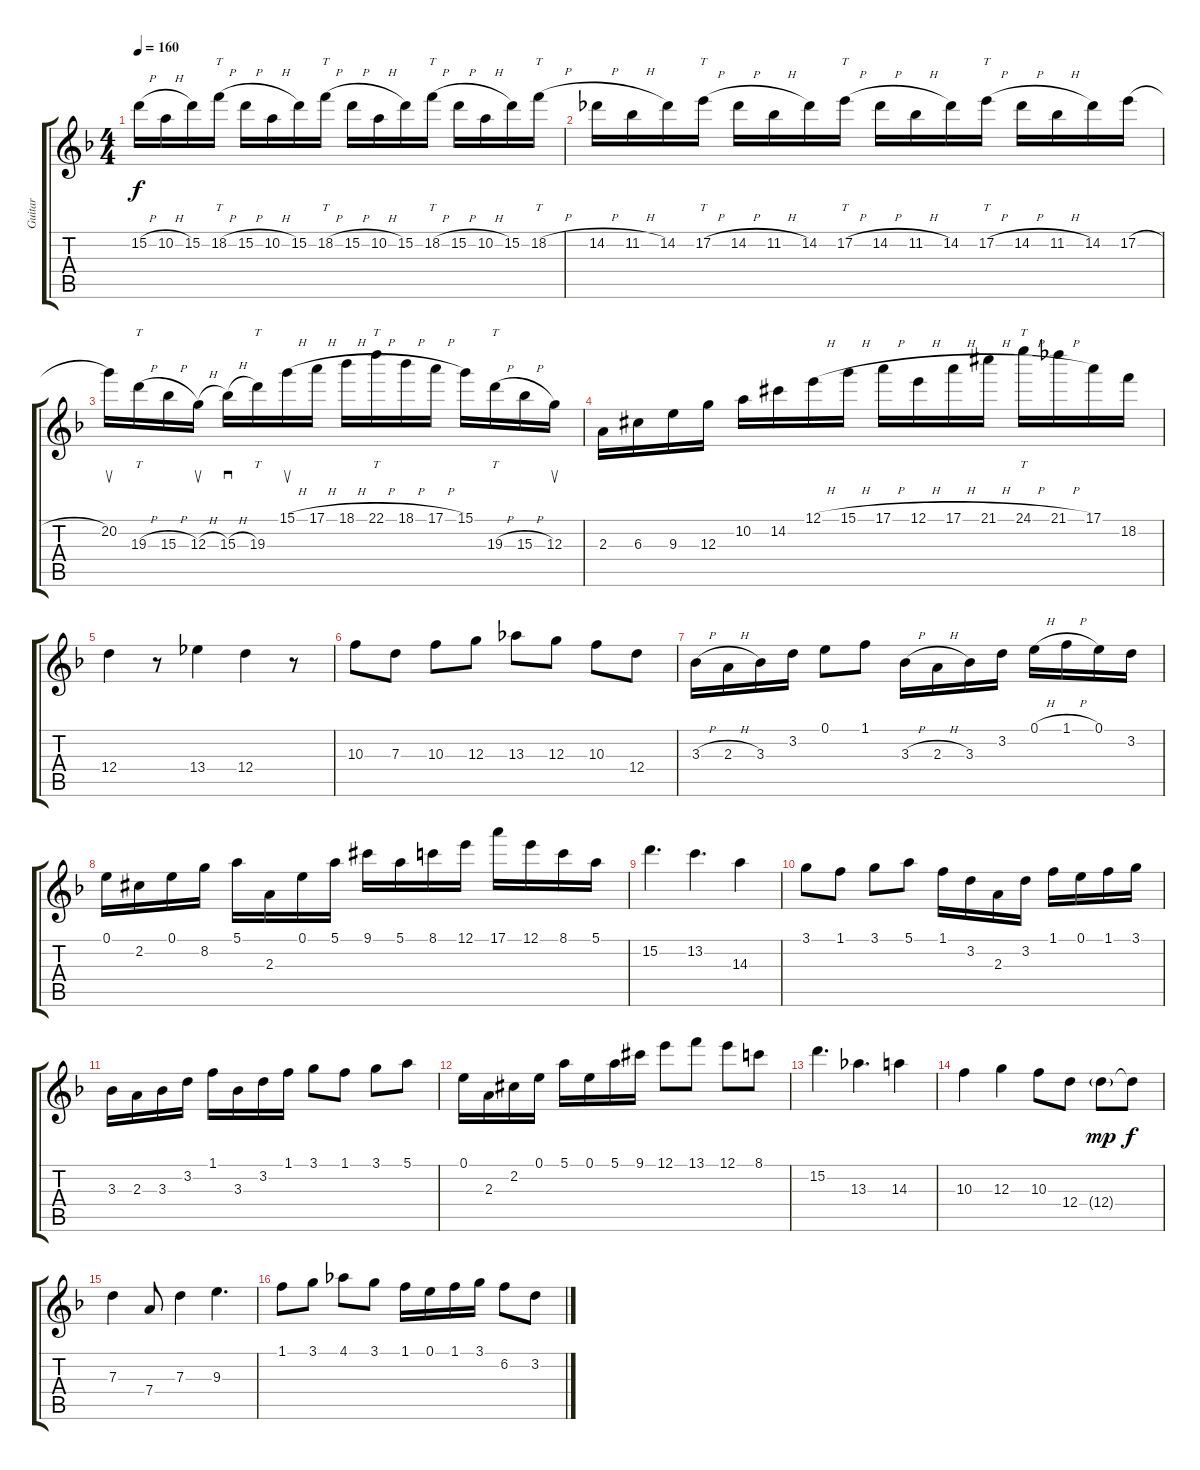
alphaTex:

\track ("Guitar" "Guitar") {instrument distortionguitar}
\staff {score tabs}
\tuning (E4 B3 G3 D3 A2 D2) {hide}
\ts (4 4)
\tempo 160
\clef g2
\ks dminor
15.2{h}.16{dy f} 10.2{h}.16 15.2.16 18.2{h}.16{tt} 15.2{h}.16 10.2{h}.16 15.2.16 18.2{h}.16{tt} 15.2{h}.16 10.2{h}.16 15.2.16 18.2{h}.16{tt} 15.2{h}.16 10.2{h}.16 15.2.16 18.2{h}.16{tt} |
14.2{h}.16 11.2{h}.16 14.2.16 17.2{h}.16{tt} 14.2{h}.16 11.2{h}.16 14.2.16 17.2{h}.16{tt} 14.2{h}.16 11.2{h}.16 14.2.16 17.2{h}.16{tt} 14.2{h}.16 11.2{h}.16 14.2.16 17.2{h}.16 |
20.2.16{su} 19.3{h}.16{tt} 15.3{h}.16 12.3{h}.16{su} 15.3{h}.16{sd} 19.3.16{tt} 15.1{h}.16{su} 17.1{h}.16 18.1{h}.16 22.1{h}.16{tt} 18.1{h}.16 17.1{h}.16 15.1.16 19.3{h}.16{tt} 15.3{h}.16 12.3.16{su} |
2.3.16 6.3{acc #}.16 9.3.16 12.3.16 10.2.16 14.2{acc #}.16 12.1{h}.16 15.1{h}.16 17.1{h}.16 12.1{h}.16 17.1{h}.16 21.1{h acc #}.16 24.1{h}.16{tt} 21.1{h}.16 17.1.16 18.2.16 |
12.4.4 r.8 13.4.4 12.4.4 r.8 |
10.3.8 7.3.8 10.3.8 12.3.8 13.3.8 12.3.8 10.3.8 12.4.8 |
3.3{h}.16 2.3{h}.16 3.3.16 3.2.16 0.1.8 1.1.8 3.3{h}.16 2.3{h}.16 3.3.16 3.2.16 0.1{h}.16 1.1{h}.16 0.1.16 3.2.16 |
0.1.16 2.2{acc #}.16 0.1.16 8.2.16 5.1.16 2.3.16 0.1.16 5.1.16 9.1{acc #}.16 5.1.16 8.1.16 12.1.16 17.1.16 12.1.16 8.1.16 5.1.16 |
15.2.4{d} 13.2.4{d} 14.3.4 |
3.1.8 1.1.8 3.1.8 5.1.8 1.1.16 3.2.16 2.3.16 3.2.16 1.1.16 0.1.16 1.1.16 3.1.16 |
3.3.16 2.3.16 3.3.16 3.2.16 1.1.16 3.3.16 3.2.16 1.1.16 3.1.8 1.1.8 3.1.8 5.1.8 |
0.1.16 2.3.16 2.2{acc #}.16 0.1.16 5.1.16 0.1.16 5.1.16 9.1{acc #}.16 12.1.8 13.1.8 12.1.8 8.1.8 |
15.2.4{d} 13.3.4{d} 14.3.4 |
10.3.4 12.3.4 10.3.8 12.4.8 12.4{g}.8{dy mp} 12.4{t}.8{dy f} |
7.3.4 7.4.8 7.3.4 9.3.4{d} |
1.1.8 3.1.8 4.1.8 3.1.8 1.1.16 0.1.16 1.1.16 3.1.16 6.2.8 3.2.8
